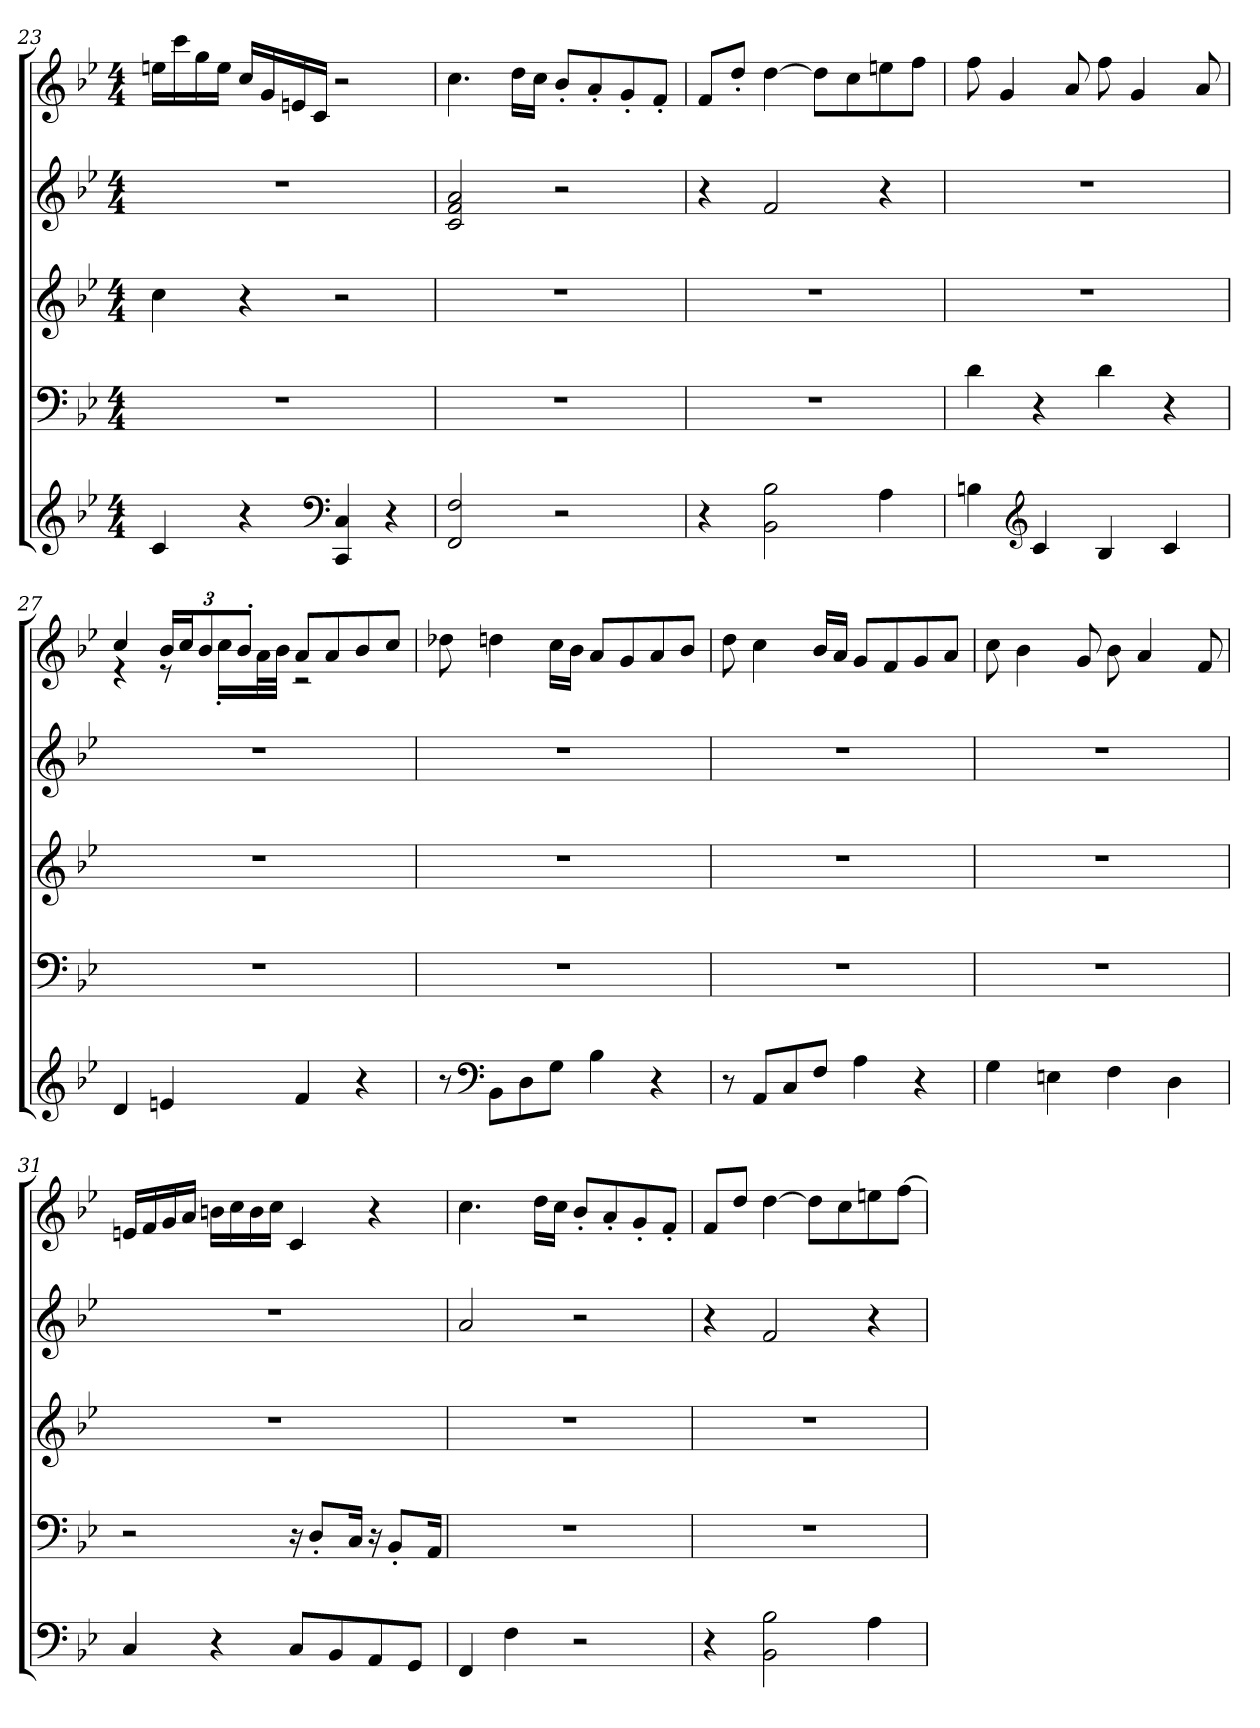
**kern	**kern	**kern	**kern	**kern
*part5	*part4	*part3	*part2	*part1
*staff5	*staff4	*staff3	*staff2	*staff1
!!LO:PB:g=z
*clefG2	*clefF4	*clefG2	*clefG2	*clefG2
*k[b-e-]	*k[b-e-]	*k[b-e-]	*k[b-e-]	*k[b-e-]
*M4/4	*M4/4	*M4/4	*M4/4	*M4/4
=23	=23	=23	=23	=23
4c/	1r	4cc\	1r	16een\LL
.	.	.	.	16ccc\
.	.	.	.	16gg\
.	.	.	.	16ee\JJ
4r	.	4r	.	16cc/LL
.	.	.	.	16g/
.	.	.	.	16en/
.	.	.	.	16c/JJ
*clefF4	*	*	*	*
4CC/ 4C/	.	2r	.	2r
4r	.	.	.	.
=24	=24	=24	=24	=24
*	*	*	*	*MM130
2FF/ 2F/	1r	1r	2c/ 2f/ 2a/	4.cc\
.	.	.	.	16dd\LL
.	.	.	.	16cc\JJ
2r	.	.	2r	8b-'/L
.	.	.	.	8a'/
.	.	.	.	8g'/
.	.	.	.	8f'/J
=25	=25	=25	=25	=25
4r	1r	1r	4r	8f/L
.	.	.	.	8dd'/J
*	*	*	*	*MM130
2BB-\ 2B-\	.	.	2f/	[4dd\
.	.	.	.	8dd\L]
.	.	.	.	8cc\
4A\	.	.	4r	8een\
.	.	.	.	8ff\J
=26	=26	=26	=26	=26
*	*	*	*	*MM130
4Bn\	4d\	1r	1r	8ff\
.	.	.	.	4g/
*clefG2	*	*	*	*
4c/	4r	.	.	.
.	.	.	.	8a/
4B/	4d\	.	.	8ff\
.	.	.	.	4g/
4c/	4r	.	.	.
.	.	.	.	8a/
!!LO:LB:g=z
=27	=27	=27	=27	=27
*	*	*	*	*^
4d/	1r	1r	1r	4cc/	4r
*	*	*	*	*Xbrackettup	*
4en/	.	.	.	24b-/LL	8r
.	.	.	.	24cc/J	.
.	.	.	.	12b-/	.
.	.	.	.	.	16cc'\LL
.	.	.	.	12b-'/J	.
.	.	.	.	.	32a\L
.	.	.	.	.	32b-\JJJ
4f/	.	.	.	8a/L	2r
.	.	.	.	8a/	.
4r	.	.	.	8b-/	.
.	.	.	.	8cc/J	.
*	*	*	*	*v	*v
=28	=28	=28	=28	=28
*	*	*	*	*MM130
8r	1r	1r	1r	8dd-X\
*clefF4	*	*	*	*
8BB-\L	.	.	.	4ddn\
8D\	.	.	.	.
8G\J	.	.	.	16cc\LL
.	.	.	.	16b-\JJ
4B-\	.	.	.	8a/L
.	.	.	.	8g/
4r	.	.	.	8a/
.	.	.	.	8b-/J
=29	=29	=29	=29	=29
*	*	*	*	*MM130
8r	1r	1r	1r	8dd\
8AA/L	.	.	.	4cc\
8C/	.	.	.	.
8F/J	.	.	.	16b-/LL
.	.	.	.	16a/JJ
4A\	.	.	.	8g/L
.	.	.	.	8f/
4r	.	.	.	8g/
.	.	.	.	8a/J
=30	=30	=30	=30	=30
4G\	1r	1r	1r	8cc\
.	.	.	.	4b-\
4En\	.	.	.	.
.	.	.	.	8g/
4F\	.	.	.	8b-\
.	.	.	.	4a/
4D\	.	.	.	.
.	.	.	.	8f/
!!LO:PB:g=z
=31	=31	=31	=31	=31
4C/	2r	1r	1r	16en/LL
.	.	.	.	16f/
.	.	.	.	16g/
.	.	.	.	16a/JJ
4r	.	.	.	16bn\LL
.	.	.	.	16cc\
.	.	.	.	16b\
.	.	.	.	16cc\JJ
8C/L	16r	.	.	4c/
.	8D'/L	.	.	.
8BB-/	.	.	.	.
.	16C/Jk	.	.	.
8AA/	16r	.	.	4r
.	8BB-'/L	.	.	.
8GG/J	.	.	.	.
.	16AA/Jk	.	.	.
=32	=32	=32	=32	=32
*	*	*	*	*MM130
4FF/	1r	1r	2a/	4.cc\
4F\	.	.	.	.
.	.	.	.	16dd\LL
.	.	.	.	16cc\JJ
2r	.	.	2r	8b-'/L
.	.	.	.	8a'/
.	.	.	.	8g'/
.	.	.	.	8f'/J
=33	=33	=33	=33	=33
4r	1r	1r	4r	8f/L
.	.	.	.	8dd/J
*	*	*	*	*MM130
2BB-\ 2B-\	.	.	2f/	[4dd\
.	.	.	.	8dd\L]
.	.	.	.	8cc\
4A\	.	.	4r	8een\
.	.	.	.	[8ff\J
=	=	=	=	=
*-	*-	*-	*-	*-
